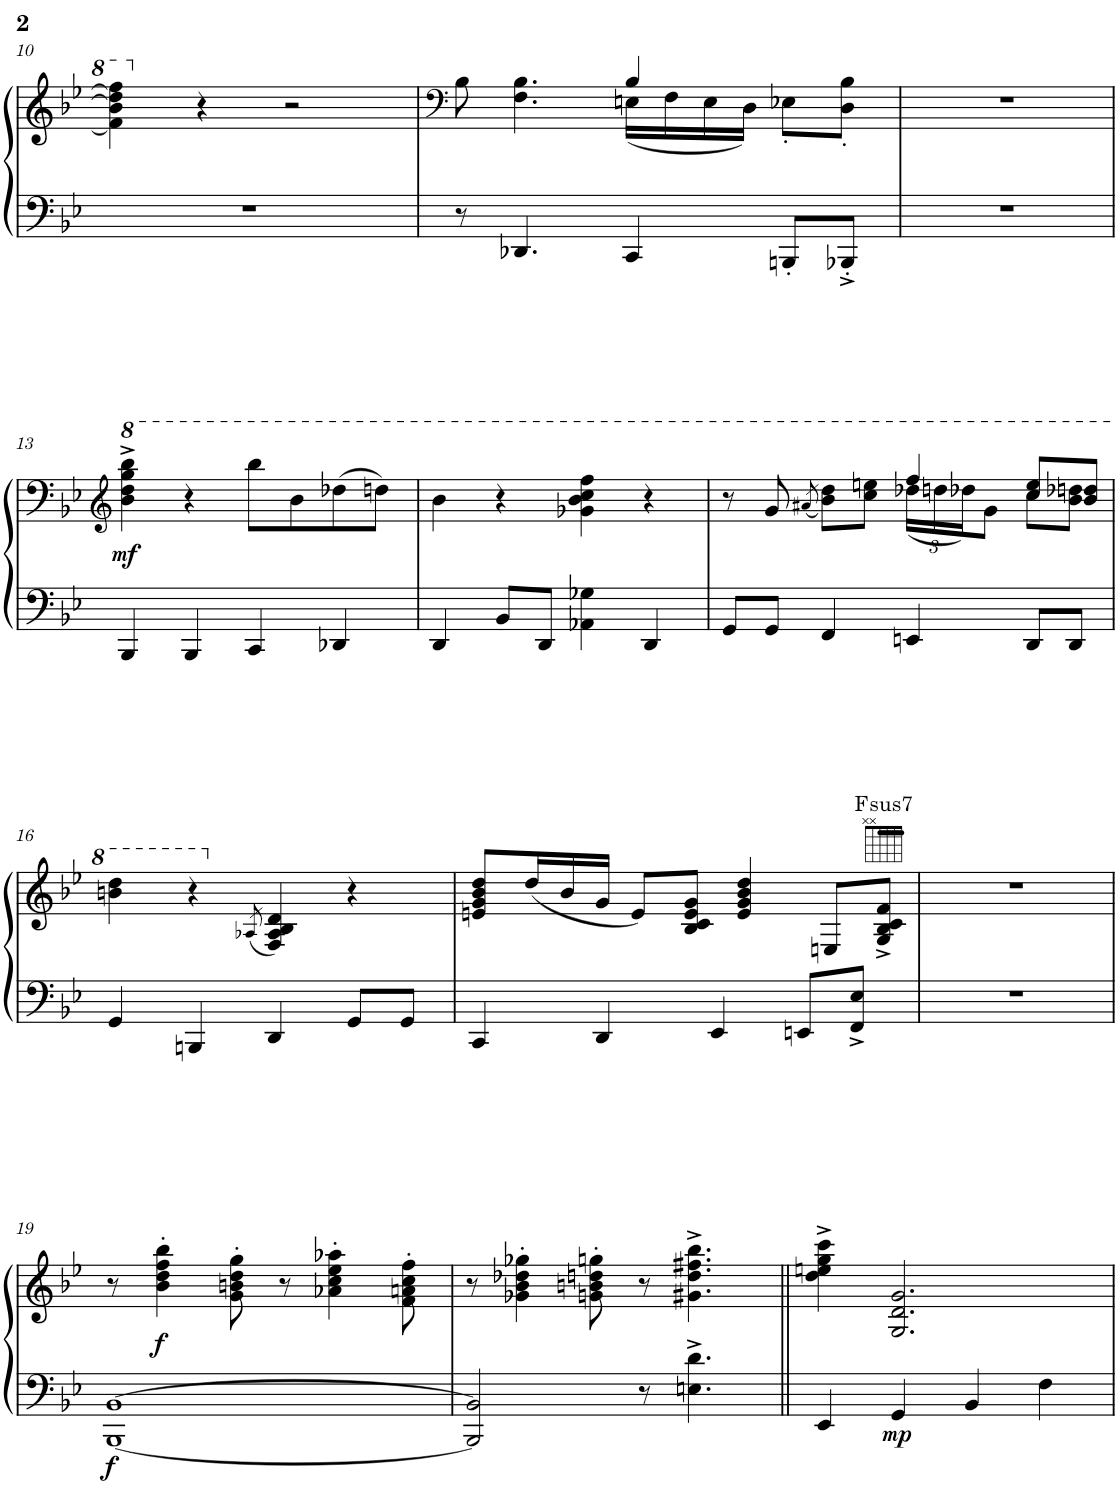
**kern	**kern	**dynam	**harte
*part1	*part1	*part1	*part1
*staff2	*staff1	*staff1/2	*
*I"Piano	*	*	*
*I'Pno	*	*	*
!!LO:PB:g=z
*clefF4	*clefG2	*	*
*k[b-e-]	*k[b-e-]	*	*
*M4/4	*M4/4	*	*
=10	=10	=10	=10
1r	4ff\] 4bb-\] 4ddd\] 4fff\	.	.
.	4r	.	.
.	2r	.	.
=11	=11	=11	=11
*	*clefF4	*	*
*	*^	*	*
8r	8B-\	8ryy	.	.
4.DD-X/	4.ryy	4.F\ 4.B-\	.	.
4CC/	4B-/	(16En\LL	.	.
.	.	16F\	.	.
.	.	16E\	.	.
.	.	16D\JJ)	.	.
8BBBn'/L	4ryy	8E-X'\L	.	.
8BBB-X^'/J	.	8D\' 8B-\'J	.	.
*	*v	*v	*	*
=12	=12	=12	=12
1r	1r	.	.
!!LO:LB:g=z
=13	=13	=13	=13
*	*clefG2	*	*
*	*8va	*	*
!	!	!LO:DY:b	!
4BBB-/	4bb-\^ 4ddd\^ 4ggg\^ 4bbb-\^	mf	.
4BBB-/	4r	.	.
4CC/	8bbb-\L	.	.
.	8bb-\	.	.
4DD-X/	(8ddd-X\	.	.
.	8dddn\J)	.	.
=14	=14	=14	=14
4DD/	4bb-\	.	.
8BB-/L	4r	.	.
8DD/J	.	.	.
4AA-X\ 4G-X\	4gg-X\ 4bb-\ 4ccc\ 4fff\	.	.
4DD/	4r	.	.
=15	=15	=15	=15
*	*^	*	*
8GG/L	8r	2ryy	.	.
8GG/J	8gg/	.	.	.
.	(8qaa#X/	.	.	.
4FF/	8bb-\ 8ddd\L)	.	.	.
.	8ccc\ 8eeen\J	.	.	.
*	*	*Xbrackettup	*	*
4EEn/	4fff/	(24ddd-X\LL	.	.
.	.	24dddn\	.	.
.	.	24ddd-X\J)	.	.
.	.	8gg\J	.	.
8DD/L	8ccc/ 8eee/L	8ccc\L	.	.
8DD/J	8bb-/ 8dddn/J	8bb-\ 8ddd-X\J	.	.
*	*v	*v	*	*
!!LO:LB:g=z
=16	=16	=16	=16
4GG/	4bbn\ 4ddd\	.	.
4BBBn/	4r	.	.
*	*X8va	*	*
.	(8qA-X/	.	.
4DD/	4F/ 4A-/ 4B-/ 4d/)	.	.
8GG/L	4r	.	.
8GG/J	.	.	.
=17	=17	=17	=17
4CC/	8en/ 8g/ 8b-/ 8dd/L	.	.
.	(16dd/L	.	.
.	16b-/	.	.
4DD/	16g/JJ	.	.
.	8e/L)	.	.
.	8B-/ 8c/ 8e/ 8g/J	.	.
4EE-/	.	.	.
.	4e/ 4g/ 4b-/ 4dd/	.	.
8EEn/L	.	.	.
.	8En/L	.	.
8FF/^ 8E-/^J	.	.	.
!	!	!	!LO:H:kt=7
.	[16G/^ [16B-/^ [16c/^ [16f/^J	.	F:maj
=18	=18	=18	=18
1r	1r	.	.
16ryy	16G/] 16B-/] 16c/] 16f/]J	.	.
!!LO:LB:g=z
=19	=19	=19	=19
!	!	!LO:DY:b=2	!
[1BBB- [1BB-	8r	f	.
!	!	!LO:DY:b	!
.	4b-\' 4dd\' 4ff\' 4bb-\'	f	.
.	8g\' 8bn\' 8dd\' 8gg\'	.	.
.	8r	.	.
.	4a-X\' 4cc\' 4ee-\' 4aa-X\'	.	.
.	8f\' 8an\' 8cc\' 8ff\'	.	.
=20	=20	=20	=20
2BBB-/] 2BB-/]	8r	.	.
.	4g-X\' 4b-\' 4dd-X\' 4gg-X\'	.	.
.	8gn\' 8bn\' 8ddn\' 8ggn\'	.	.
8r	8r	.	.
4.En\^ 4.d\^	4.g#X\^ 4.dd\^ 4.ff#X\^ 4.bb-\^	.	.
=21||	=21||	=21||	=21||
4EE-/	4dd\^ 4een\^ 4gg\^ 4ccc\^	.	.
!	!	!LO:DY:b=2	!
4GG/	2.G/ 2.d/ 2.g/	mp	.
4BB-/	.	.	.
4F\	.	.	.
=	=	=	=
*-	*-	*-	*-
